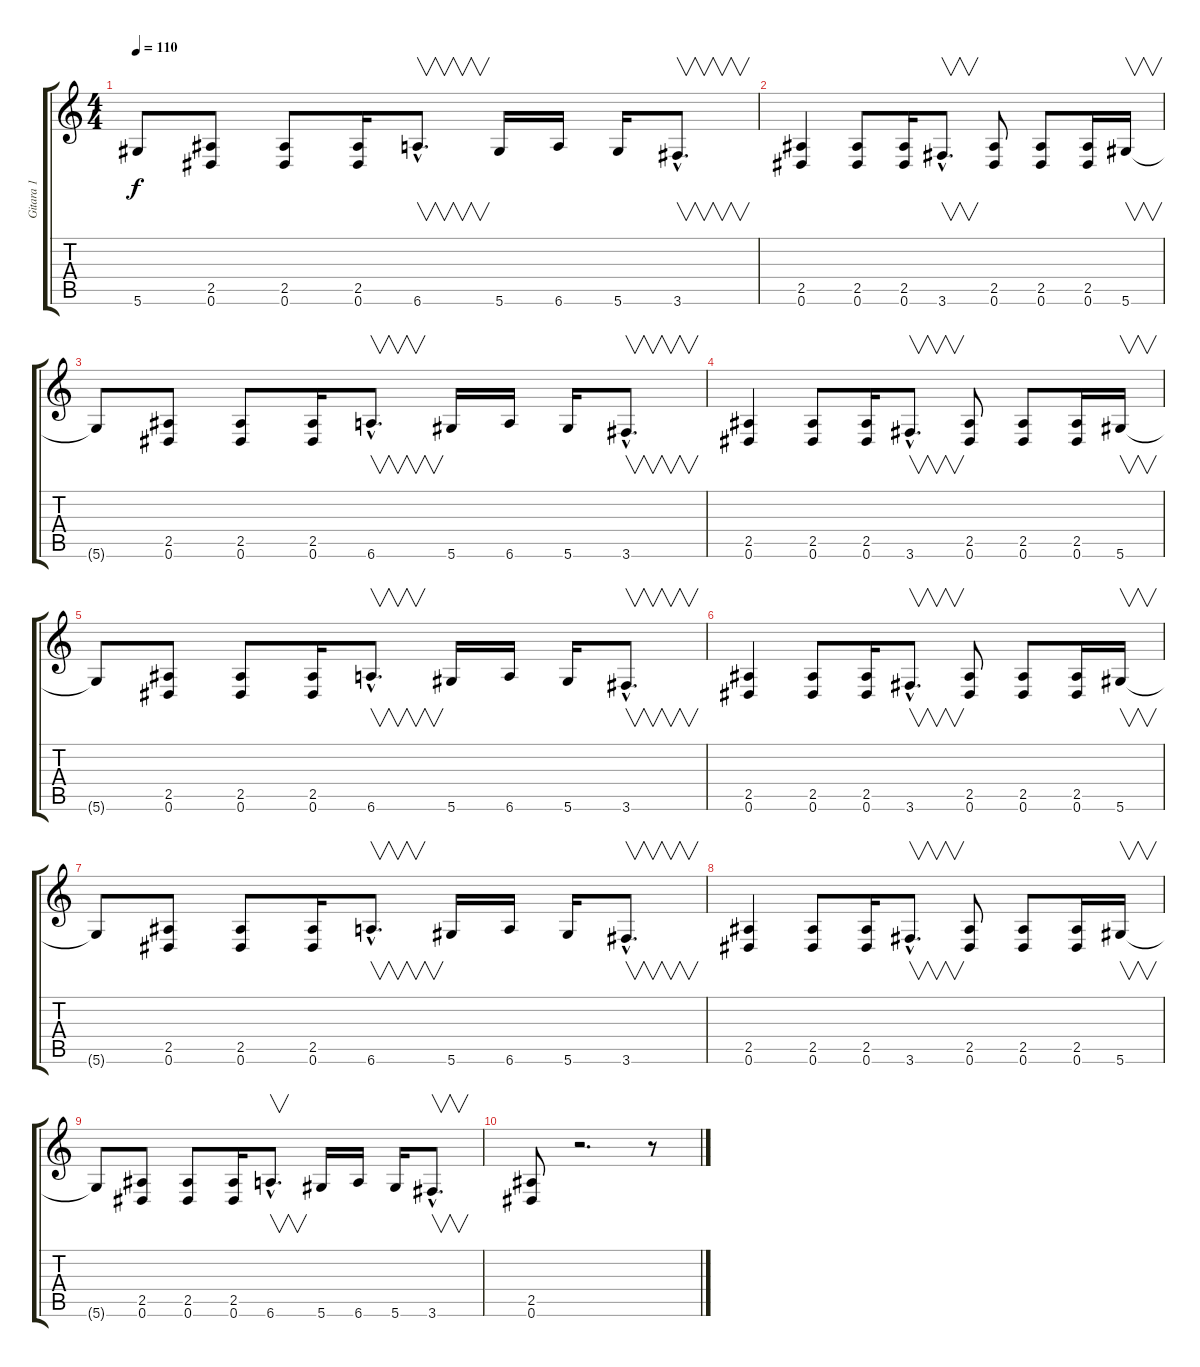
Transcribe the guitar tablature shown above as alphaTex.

\track ("Gitara 1" "Gitara 1") {instrument distortionguitar}
\staff {score tabs}
\tuning (Eb4 Bb3 Gb3 Db3 Ab2 Eb2) {hide}
\ts (4 4)
\tempo 110
\clef g2
\ks c
5.6{t}.8{dy f} (2.5 0.6).8 (2.5 0.6).8 (2.5 0.6).16 6.6{hac}.8{v d} 5.6.16 6.6.16 5.6.16 3.6{hac}.8{v d} |
(2.5 0.6).4 (2.5 0.6).8 (2.5 0.6).16 3.6{hac}.8{v d} (2.5 0.6).8 (2.5 0.6).8 (2.5 0.6).16 5.6.16{v} |
5.6{t}.8 (2.5 0.6).8 (2.5 0.6).8 (2.5 0.6).16 6.6{hac}.8{v d} 5.6.16 6.6.16 5.6.16 3.6{hac}.8{v d} |
(2.5 0.6).4 (2.5 0.6).8 (2.5 0.6).16 3.6{hac}.8{v d} (2.5 0.6).8 (2.5 0.6).8 (2.5 0.6).16 5.6.16{v} |
5.6{t}.8 (2.5 0.6).8 (2.5 0.6).8 (2.5 0.6).16 6.6{hac}.8{v d} 5.6.16 6.6.16 5.6.16 3.6{hac}.8{v d} |
(2.5 0.6).4 (2.5 0.6).8 (2.5 0.6).16 3.6{hac}.8{v d} (2.5 0.6).8 (2.5 0.6).8 (2.5 0.6).16 5.6.16{v} |
5.6{t}.8 (2.5 0.6).8 (2.5 0.6).8 (2.5 0.6).16 6.6{hac}.8{v d} 5.6.16 6.6.16 5.6.16 3.6{hac}.8{v d} |
(2.5 0.6).4 (2.5 0.6).8 (2.5 0.6).16 3.6{hac}.8{v d} (2.5 0.6).8 (2.5 0.6).8 (2.5 0.6).16 5.6.16{v} |
5.6{t}.8 (2.5 0.6).8 (2.5 0.6).8 (2.5 0.6).16 6.6{hac}.8{v d} 5.6.16 6.6.16 5.6.16 3.6{hac}.8{v d} |
(2.5 0.6).8 r.2{d} r.8
